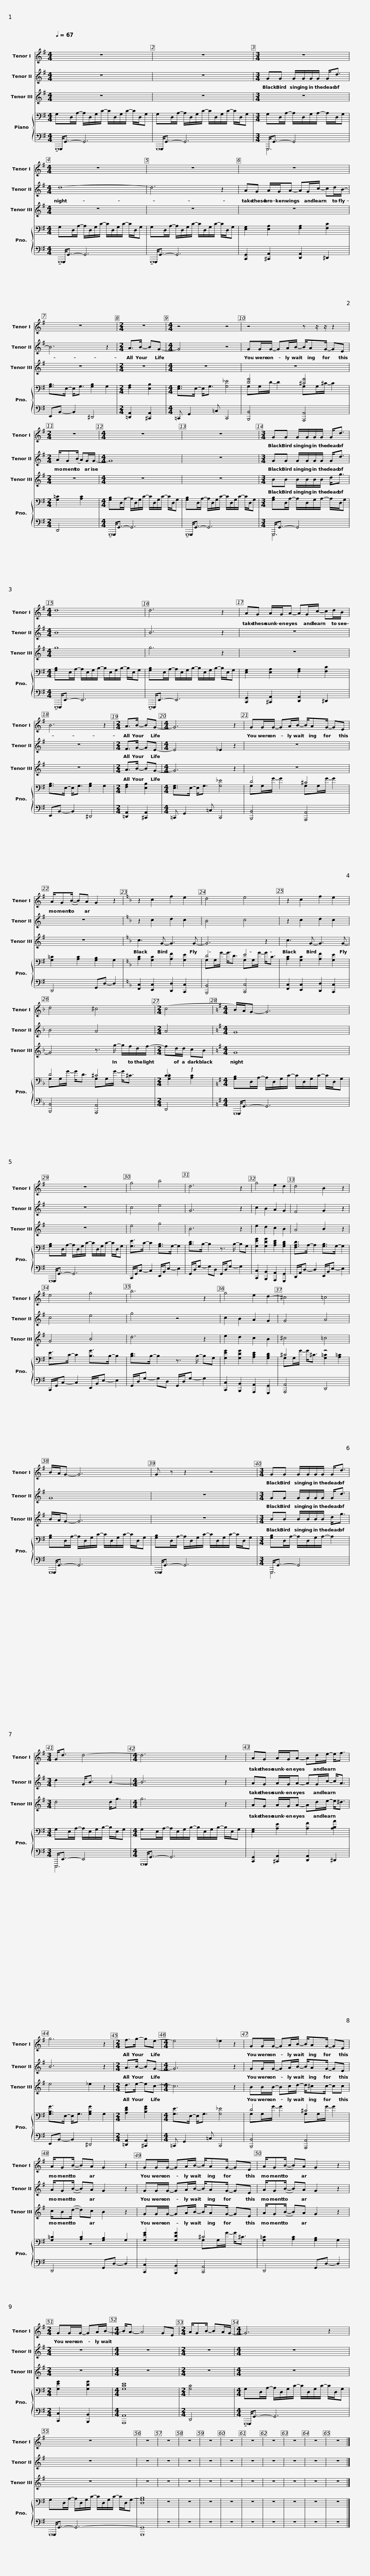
X:1
%%score 1 2 3 { ( 4 7 ) | ( 5 6 ) }
L:1/8
Q:1/4=67
M:4/4
I:linebreak $
K:G
V:1 treble
V:2 treble
V:3 treble
V:4 bass
V:7 bass
V:5 bass
V:6 bass
V:1
 z8 | z8 |$[M:3/4] z6 |[M:4/4] z8 |$ z8 | %5
 z8 |$ z8 |[M:2/4] z4 |[M:4/4] z4 z4 |$ z4 z z/ z/ z2 | %10
[M:2/4] z4 |$[M:4/4] z8 | z8 |$[M:3/4] GG G/G/G/G/ G<d |[M:4/4] d8 |$ %15
 d6 z2 | AG A/G/A- AG/c/- cd/B/ |$ B6 z2 |[M:2/4] A>B- BG- |[M:4/4] G6 z2 |$ %20
 GG/G/- GA/B/- B/AG/- GE | A/G(B/- B)A G2 z2 |[K:F] z2 c2- f2 e2 |$ d4- e4- | z2 c2- f2 e2 | %25
 d4 ^c4 |$[M:2/4] (c4 |[K:G][M:4/4] B/)A/G- G6 |$ z8 | g4- b4- | %30
 d6 z2 |$ g4 e2 d2 | d4 B2 z2 | e4 g4 | b6 z2 |$ %35
 g4 e2 d2- | ^c4 =c4 | B/-A/G- G6 |$ G z z2 z4 |[M:3/4] GG G/G/G/G/ G<d |$ %40
[M:3/4] G<d d4- |[M:4/4] d6 z2 |$ AG A/G/A- Ad/e/- e<f | g6 z2 |[M:2/4] f>g- ge- |$ %45
[M:4/4] e4 _e2 z2 | GG/G/- GA/B/- B/AG/- GE | A/G(B/- B)A G2 z2 |$ GG/G/- GA/B/- B/AG/- GE | A/G(B/- B)A G2 z2 | %50
[M:2/4] GG/G/- GA/B/- |$[M:4/4] B<A- A4 GE |[M:2/4] A/GB/- BA/G/- |[M:4/4] G6 z2 |$ z8 | %55
 z8 | z8 | z8 | z8 | z8 | %60
 z8 | z8 | z8 | z8 |$ z8 |] %65
V:2
 z8 | z8 |$[M:3/4] GG G/G/G/G/ G<d |[M:4/4] d8- |$ d6 z2 | %5
 AG A/G/A- AG/c/- cd/B/- |$ B6 z2 |[M:2/4] A>B- BG- |[M:4/4] G4 z4 |$ GG/G/- GA/B/- B/AG/- GE | %10
[M:2/4] A/G(B/ A)G/G/- |$[M:4/4] G8 | z8 |$[M:3/4] GG G/G/G/G/ G<d |[M:4/4] B8 |$ %15
 B6 z2 | z8 |$ z8 |[M:2/4] F>G- GE- |[M:4/4] E4 _E2 z2 |$ %20
 z8 | z8 |[K:F] z2 c2- d2 c2 |$ B4- c4- | z2 c2- d2 c2 | %25
 B4 A4 |$[M:2/4] A4 |[K:G][M:4/4] G8 |$ z8 | c4 e4 | %30
 G6 z2 |$ c2 B2 A2 G2 | F4 G2 z2 | c4 e4 | g4 z4 |$ %35
 c2- B2 A2 G2 | G4 A4 | G8 |$ z8 |[M:3/4] GG G/G/G/G/ G<d |$ %40
[M:3/4] d2 G<B B2- |[M:4/4] B6 z2 |$ AG A/G/A- AG/c/- c<A | B6 z2 |[M:2/4] A>B- BG- |$ %45
[M:4/4] G6 z2 | GG/G/- GA/B/- B/AG/- GE | A/G(B/- B)A G2 z2 |$ GG/G/- GA/B/- B/AG/- GE | A/G(B/- B)A G2 z2 | %50
[M:2/4] z4 |$[M:4/4] z8 |[M:2/4] z4 |[M:4/4] z8 |$ z8 | %55
 z8 | z8 | z8 | z8 | z8 | %60
 z8 | z8 | z8 | z8 |$ z8 |] %65
V:3
 z8 | z8 |$[M:3/4] z6 |[M:4/4] z8 |$ z8 | %5
 z8 |$ z8 |[M:2/4] z4 |[M:4/4] z8 |$ z8 | %10
[M:2/4] z4 |$[M:4/4] z8 | z8 |$[M:3/4] BB B/B/B/B/ d<g |[M:4/4] g8 |$ %15
 g6 z2 | z8 |$ z8 |[M:2/4] A>B- BG- |[M:4/4] G6 z2 |$ %20
 z8 | z8 |[K:F] c3 G- G3 G- |$ G6 z2 | c3 G- G3 G- | %25
 G4 z3/2 g/- g/f/d/f/- |$[M:2/4] fd/d/ cB |[K:G][M:4/4] G8 |$ z8 | e4- g4- | %30
 B6 z2 |$ e2 d2 c2 B2 | A4 B2 z2 | G4 B4 | d6 z2 |$ %35
 e2 d2 c2 B2 | ^c4 =c4 | B/-A/G- G6 |$ z8 |[M:3/4] BB B/B/B/B/ d<g |$ %40
[M:3/4] d4 d<g |[M:4/4] g6 z2 |$ AG A/G/A- Ad/e/- e<^d | e4 _e2 z2 |[M:2/4] d>e- ec- |$ %45
[M:4/4] c6 z2 | BB/B/- Bc/d/- d/^cc/- cc | c/B(d/- d)c B2 z2 |$ GG/G/- GA/B/- B/AG/- GE | A/G(B/- B)A G2 z2 | %50
[M:2/4] z4 |$[M:4/4] z8 |[M:2/4] z4 |[M:4/4] z8 |$ z8 | %55
 z8 | z8 | z8 | z8 | z8 | %60
 z8 | z8 | z8 | z8 |$ z8 |] %65
V:4
 G,D,/A,/- A,/D,/G,/C/- C/D,/G,/C/- C/D,/G, | G,D,/A,/- A,/D,/G,/C/- C/D,/G,/C/- C/D,/G, |$[M:3/4] G,D,/A,/- A,/D,/G,/A,/- A,/D,/G, |[M:4/4] G,D,/A,/- A,/D,/G,/C/- C/D,/G,/C/- C/D,/G, |$ G,D,/A,/- A,/D,/G,/C/- C/D,/G,/C/- C/D,/G, | %5
 [E,G,]2 [E,A,]2 [F,A,]2 [F,C]2 |$ [G,B,]>E,- E,<G, [G,B,]2 G,2 |[M:2/4] [F,A,]2 [E,B,]2 |[M:4/4] [E,G,]>E,- E,<G, [G,_E]4 |$ [DG]4 [^CG]4 | %10
[M:2/4] [G,=C]2 [A,C]2 |$[M:4/4] [G,B,]D,/A,/- A,/D,/G,/C/- C/D,/G,/C/- C/D,/G, | [G,B,]D,/A,/- A,/D,/G,/C/- C/D,/G,/C/- C/D,/G, |$[M:3/4] [G,B,]D,/A,/- A,/D,/G,/A,/- A,/D,/G, |[M:4/4] [G,B,]E,/A,/- A,/E,/G,/B,/- B,/E,/G,/B,/- B,/E,/G, |$ %15
 [G,B,]E,/A,/- A,/E,/G,/B,/- B,/E,/G,/B,/- B,/E,/G, | [E,G,]2 [E,A,]2 [F,A,]2 [F,C]2 |$ [G,B,]>E,- E,<G, [G,B,]2 G,2 |[M:2/4] [F,A,]2 [E,B,]2 |[M:4/4] [E,G,]>E,- E,<G, [G,_E]4 |$ %20
 D4 ^C4 | [G,=C]2 [A,C]2 [G,B,]2 G,2 |[K:F] [A,C]2 [G,C]2 [A,F]2 [G,E]2 |$ D4 E4 | [A,C]2 [G,C]2 [A,F]2 [G,E]2 | %25
 D4 ^C4 |$[M:2/4] C2 z2 |[K:G][M:4/4] [G,B,]D,/A,/- A,/D,/G,/C/- C/D,/G,/C/- C/D,/G, |$ [G,B,]D,/A,/- A,/D,/G,/C/- C/D,/G,/C/- C/D,/G, | [G,E]>C- C2 [G,B,]>G,- G,2 | %30
 [B,D]>B,- B,2 z3/2 B,/- B,G, |$ [G,EG]2 [G,DG]2 [A,CE]2 [G,B,D]2 | [F,A,D]>A,- A,2 [G,B,]>G,- G,2 | [G,E]>C- C2 [B,G]>B,- B,2 | [B,D]>B,- B,2 z3/2 B,/- B,G, |$ %35
 [G,EG]2 [G,DG]2 [A,CE]2 [G,B,D]2 | ^C4 z4 | [G,B,]D,/A,/- A,/D,/G,/C/- C/D,/G,/C/- C/D,/G, |$ [G,B,]D,/A,/- A,/D,/G,/C/- C/D,/G,/C/- C/D,/G, |[M:3/4] [G,B,]D,/A,/- A,/D,/G,/A,/- A,2 |$ %40
[M:3/4] G,E,/A,/- A,/E,/G,/B,/- B,/E,/G, |[M:4/4] G,E,/A,/- A,/E,/G,/B,/- B,/E,/G,/B,/- B,/E,/G, |$ [E,G,]2 [A,E]2 [A,F]2 [A,B,A]2 | [G,B,G]>E,- E,<G, [G,B,G]2 G,2 |[M:2/4] [A,DF]2 [B,EG]2 |$ %45
[M:4/4] [G,E]>E,- E,<G, [G,_E]4 | D4 ^C4 | [G,=C]2 [A,C]2 [G,B,]2 G,2 |$ [G,EG]2 [G,DG]2 ^C4 | [G,=C]2 [A,C]2 [G,B,]2 G,2 | %50
[M:2/4] [G,EG]2 [G,DG]2 |$[M:4/4] [G,CE]8 |[M:2/4] [G,C]4 |[M:4/4] G,D,/A,/- A,/D,/G,/C/- C/D,/G,/C/- C/D,/G, |$ G,D,/A,/- A,/D,/G,/C/- C/D,/G,/C/- C/D,/G,- | %55
 [D,G,B,]8 | z8 | z8 | z8 | z8 | %60
 z8 | z8 | z8 | z8 |$ z8 |] %65
V:5
 G,,,<G,,- G,,6 | G,,,<G,,- G,,6 |$[M:3/4] G,,,<G,,- G,,4 |[M:4/4] G,,,<G,,- G,,6 |$ G,,,<G,,- G,,6 | %5
 [C,,G,,]2 [^C,,A,,]2 [D,,A,,]2 ^D,,2 |$ E,,B,,- B,,2 ^D,,4 |[M:2/4] [=D,,A,,]2 [^C,,A,,]2 |[M:4/4] =C,, G,,2 =C, C,,4 |$ [B,,,B,,]4 [A,,,A,,]4 | %10
[M:2/4] D,,4 |$[M:4/4] G,,,<G,,- G,,6 | G,,,<G,,- G,,6 |$[M:3/4] G,,,<G,,- G,,4 |[M:4/4] E,,,<E,,- E,,6 |$ %15
 E,,,<E,,- E,,6 | [C,,G,,]2 [^C,,A,,]2 [D,,A,,]2 ^D,,2 |$ E,,B,,- B,,2 ^D,,4 |[M:2/4] [=D,,A,,]2 [^C,,A,,]2 |[M:4/4] =C,, G,,2 =C, C,,4 |$ %20
 [B,,,B,,]4 [A,,,A,,]4 | D,,4 G,,D,- D,2 |[K:F] [F,,C,]2 [E,,C,]2 [D,,D,]2 [C,,C,]2 |$ [B,,,B,,]4 [C,,C,]4 | [F,,C,]2 [E,,C,]2 [D,,D,]2 [C,,C,]2 | %25
 [B,,,B,,]4 [A,,,A,,]4 |$[M:2/4] D,,4 |[K:G][M:4/4] G,,,<G,,- G,,6 |$ G,,,<G,,- G,,6 | C,,/G,,/C,- C,2 E,,/B,,/E,- E,2 | %30
 G,,/D,/G,- G,D, G,,/D,/G,- G,2 |$ [C,,C,]2 [B,,,B,,]2 [A,,,A,,]2 [G,,,G,,]2 | D,,/A,,/D,- D,2 E,,/B,,/E,- E,2 | C,,/G,,/C,- C,2 E,,/B,,/E,- E,2 | G,,/D,/G,- G,D, G,,/D,/G,- G,2 |$ %35
 [C,,C,]2 [B,,,B,,]2 [A,,,A,,]2 [G,,,G,,]2 | [A,,,A,,]4 D,,4 | G,,,<G,,- G,,6 |$ G,,,<G,,- G,,6 |[M:3/4] G,,,<G,,- G,,4 |$ %40
[M:3/4] E,,,<E,,- E,,4 |[M:4/4] G,,,<G,,- G,,6 |$ [C,,G,,]2 [^C,,A,,]2 [D,,A,,]2 ^D,,2 | E,,B,,- B,,2 ^D,,4 |[M:2/4] [=D,,A,,]2 [^C,,A,,]2 |$ %45
[M:4/4] =C,, G,,2 =C, C,,4 | [B,,,B,,]4 [A,,,A,,]4 | D,,4 G,,D,- D,2 |$ [C,,C,]2 [B,,,B,,]2 [C,,A,,]4 | D,,4 G,,D,- D,2 | %50
[M:2/4] [C,,C,]2 [B,,,B,,]2 |$[M:4/4] [A,,,A,,]8 |[M:2/4] D,,4 |[M:4/4] G,,,<G,,- G,,6 |$ G,,,<G,,- G,,6- | %55
 [G,,,G,,]8 | z8 | z8 | z8 | z8 | %60
 z8 | z8 | z8 | z8 |$ z8 |] %65
V:6
 !tenuto!G,,,8 | G,,,8 |$[M:3/4] G,,,6 |[M:4/4] !tenuto!G,,,8 |$ !tenuto!G,,,8 | %5
 x8 |$ x8 |[M:2/4] x4 |[M:4/4] x8 |$ x8 | %10
[M:2/4] x4 |$[M:4/4] !tenuto!G,,,8 | !tenuto!G,,,8 |$[M:3/4] G,,,6 |[M:4/4] !tenuto!E,,,8 |$ %15
 !tenuto!E,,,8 | x8 |$ x8 |[M:2/4] x4 |[M:4/4] x8 |$ %20
 x8 | x8 |[K:F] x8 |$ x8 | x8 | %25
 x8 |$[M:2/4] x4 |[K:G][M:4/4] G,,,8 |$ G,,,8 | x8 | %30
 x8 |$ x8 | x8 | x8 | x8 |$ %35
 x8 | x8 | G,,,8 |$ G,,,8 |[M:3/4] G,,,6 |$ %40
[M:3/4] E,,,6 |[M:4/4] G,,,8 |$ x8 | x8 |[M:2/4] x4 |$ %45
[M:4/4] x8 | x8 | x8 |$ x8 | x8 | %50
[M:2/4] x4 |$[M:4/4] x8 |[M:2/4] x4 |[M:4/4] !tenuto!G,,,8 |$ G,,,8 | %55
 x8 | x8 | x8 | x8 | x8 | %60
 x8 | x8 | x8 | x8 |$ x8 |] %65
V:7
 x8 | x8 |$[M:3/4] x6 |[M:4/4] x8 |$ x8 | %5
 x8 |$ x8 |[M:2/4] x4 |[M:4/4] x8 |$ G,G,/D/- D2 G,G,/^C/- C2 | %10
[M:2/4] x4 |$[M:4/4] x8 | x8 |$[M:3/4] x6 |[M:4/4] x8 |$ %15
 x8 | x8 |$ x8 |[M:2/4] x4 |[M:4/4] x8 |$ %20
 G,G,/G/- G2 G,G,/G/- G2 | x8 |[K:F] x8 |$ G,G,/G/- G<D G,G,/G/- G<C | x8 | %25
 G,G,/G/- G<D G,G,/G/- G<^C |$[M:2/4] [G,=C]2 [A,C]2 |[K:G][M:4/4] x8 |$ x8 | x8 | %30
 x8 |$ x8 | x8 | x8 | x8 |$ %35
 x8 | G,G,/G/- G<^C [G,=C]2 [A,=C]2 | x8 |$ x8 |[M:3/4] x6 |$ %40
[M:3/4] x6 |[M:4/4] x8 |$ x8 | x8 |[M:2/4] x4 |$ %45
[M:4/4] x8 | G,G,/G/- G2 G,G,/G/- G2 | z8 |$ x4 G,G,/G/- G<^C | x8 | %50
[M:2/4] x4 |$[M:4/4] x8 |[M:2/4] x4 |[M:4/4] x8 |$ x8 | %55
 x8 | x8 | x8 | x8 | x8 | %60
 x8 | x8 | x8 | x8 |$ x8 |] %65
